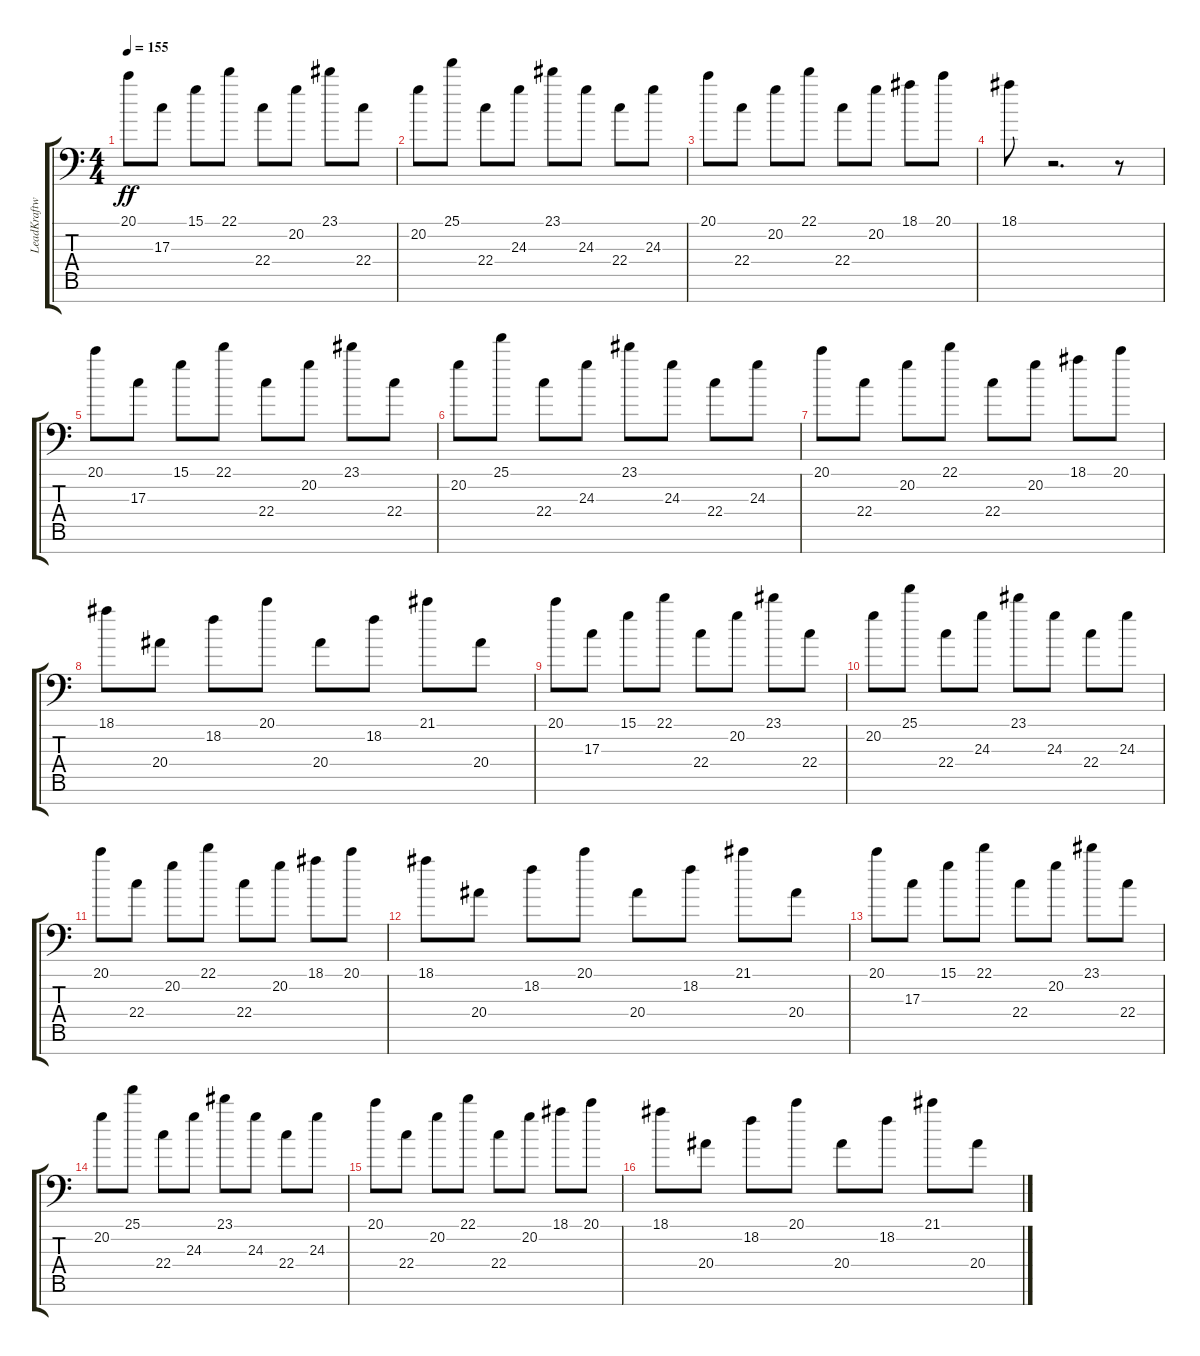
\track ("LeadKraftwerk" "LeadKraftw") {instrument lead1square}
\staff {score tabs}
\tuning (E4 B3 G3 D3 A2 E2 C-1) {hide}
\ts (4 4)
\tempo 155
\clef f4
\ks c
20.1.8{dy ff} 17.3.8 15.1.8 22.1.8 22.4.8 20.2.8 23.1.8 22.4.8 |
20.2.8 25.1.8 22.4.8 24.3.8 23.1.8 24.3.8 22.4.8 24.3.8 |
20.1.8 22.4.8 20.2.8 22.1.8 22.4.8 20.2.8 18.1.8 20.1.8 |
18.1.8 r.2{d} r.8 |
20.1.8 17.3.8 15.1.8 22.1.8 22.4.8 20.2.8 23.1.8 22.4.8 |
20.2.8 25.1.8 22.4.8 24.3.8 23.1.8 24.3.8 22.4.8 24.3.8 |
20.1.8 22.4.8 20.2.8 22.1.8 22.4.8 20.2.8 18.1.8 20.1.8 |
18.1.8 20.4.8 18.2.8 20.1.8 20.4.8 18.2.8 21.1.8 20.4.8 |
20.1.8 17.3.8 15.1.8 22.1.8 22.4.8 20.2.8 23.1.8 22.4.8 |
20.2.8 25.1.8 22.4.8 24.3.8 23.1.8 24.3.8 22.4.8 24.3.8 |
20.1.8 22.4.8 20.2.8 22.1.8 22.4.8 20.2.8 18.1.8 20.1.8 |
18.1.8 20.4.8 18.2.8 20.1.8 20.4.8 18.2.8 21.1.8 20.4.8 |
20.1.8 17.3.8 15.1.8 22.1.8 22.4.8 20.2.8 23.1.8 22.4.8 |
20.2.8 25.1.8 22.4.8 24.3.8 23.1.8 24.3.8 22.4.8 24.3.8 |
20.1.8 22.4.8 20.2.8 22.1.8 22.4.8 20.2.8 18.1.8 20.1.8 |
18.1.8 20.4.8 18.2.8 20.1.8 20.4.8 18.2.8 21.1.8 20.4.8
